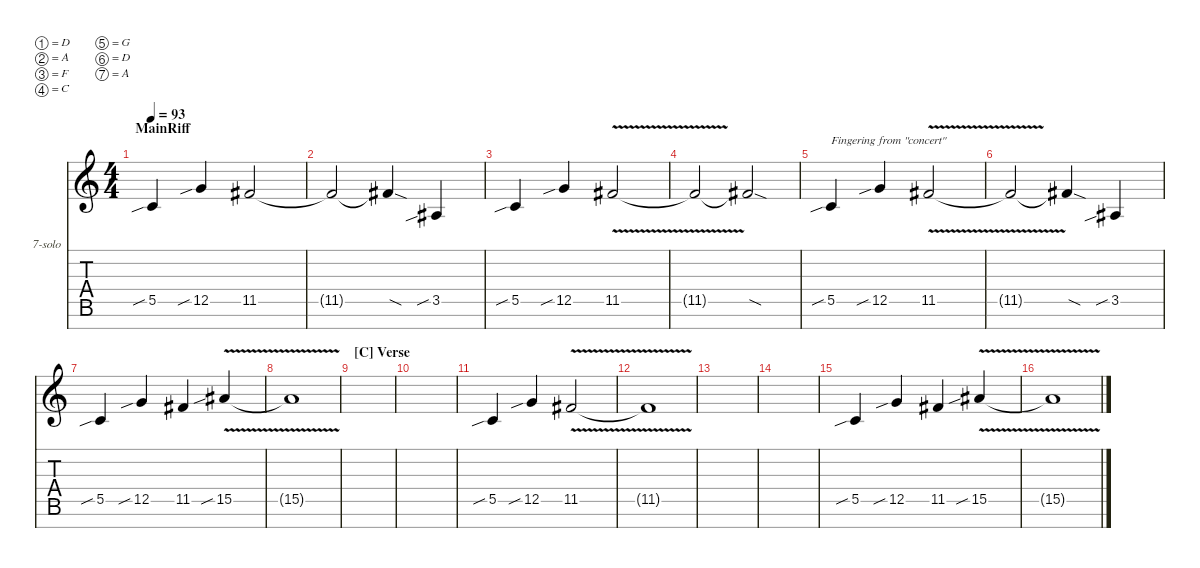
\defaultSystemsLayout 4
\hideDynamics
\bracketExtendMode nobrackets
\firstSystemTrackNameOrientation horizontal
\otherSystemsTrackNameOrientation horizontal
\track ("7-solo" "7-solo") {solo instrument distortionguitar}
\staff {score tabs}
\tuning (D4 A3 F3 C3 G2 D2 A1)
\ts (4 4)
\section ("" "MainRiff")
\scale
0.969568
\tempo 93
\accidentals auto
\clef g2
\ottava regular
\simile none
\ks c
5.5{sib}.4{dy f beam Up} 12.5{sib}.4{beam Up} 11.5{acc #}.2{beam Up} |
\scale
1.03043 11.5{t acc #}.2{beam Up} 11.5{sod t acc #}.4{beam Up} 3.5{sib acc #}.4{beam Up} |
\scale
0.969568 5.5{sib}.4{beam Up} 12.5{sib}.4{beam Up} 11.5{v acc #}.2{beam Up} |
\scale
1.03043 11.5{t acc #}.2{beam Up} 11.5{sod t acc #}.2{beam Up} |
\scale
0.969568 5.5{sib}.4{txt "Fingering from \"concert\"" beam Up} 12.5{sib}.4{beam Up} 11.5{v acc #}.2{beam Up} |
\scale
1.03043 11.5{t acc #}.2{beam Up} 11.5{sod t acc #}.4{beam Up} 3.5{sib acc #}.4{beam Up} |
\scale
0.969568 5.5{sib}.4{beam Up} 12.5{sib}.4{beam Up} 11.5{acc #}.4{beam Up} 15.5{v sib acc #}.4{beam Up} |
\scale
1.03043 15.5{t acc #}.1{beam Up} |
\section ("C" "Verse")
\scale
0.969568 |
\scale
1.03043 |
\scale
0.969568 5.5{sib}.4{beam Up} 12.5{sib}.4{beam Up} 11.5{v acc #}.2{beam Up} |
\scale
1.03043 11.5{t acc #}.1{beam Up} |
\scale
0.969568 |
\scale
1.03043 |
\scale
0.969568 5.5{sib}.4{beam Up} 12.5{sib}.4{beam Up} 11.5{acc #}.4{beam Up} 15.5{v sib acc #}.4{beam Up} |
\scale
1.03043 15.5{t acc #}.1{beam Up}
